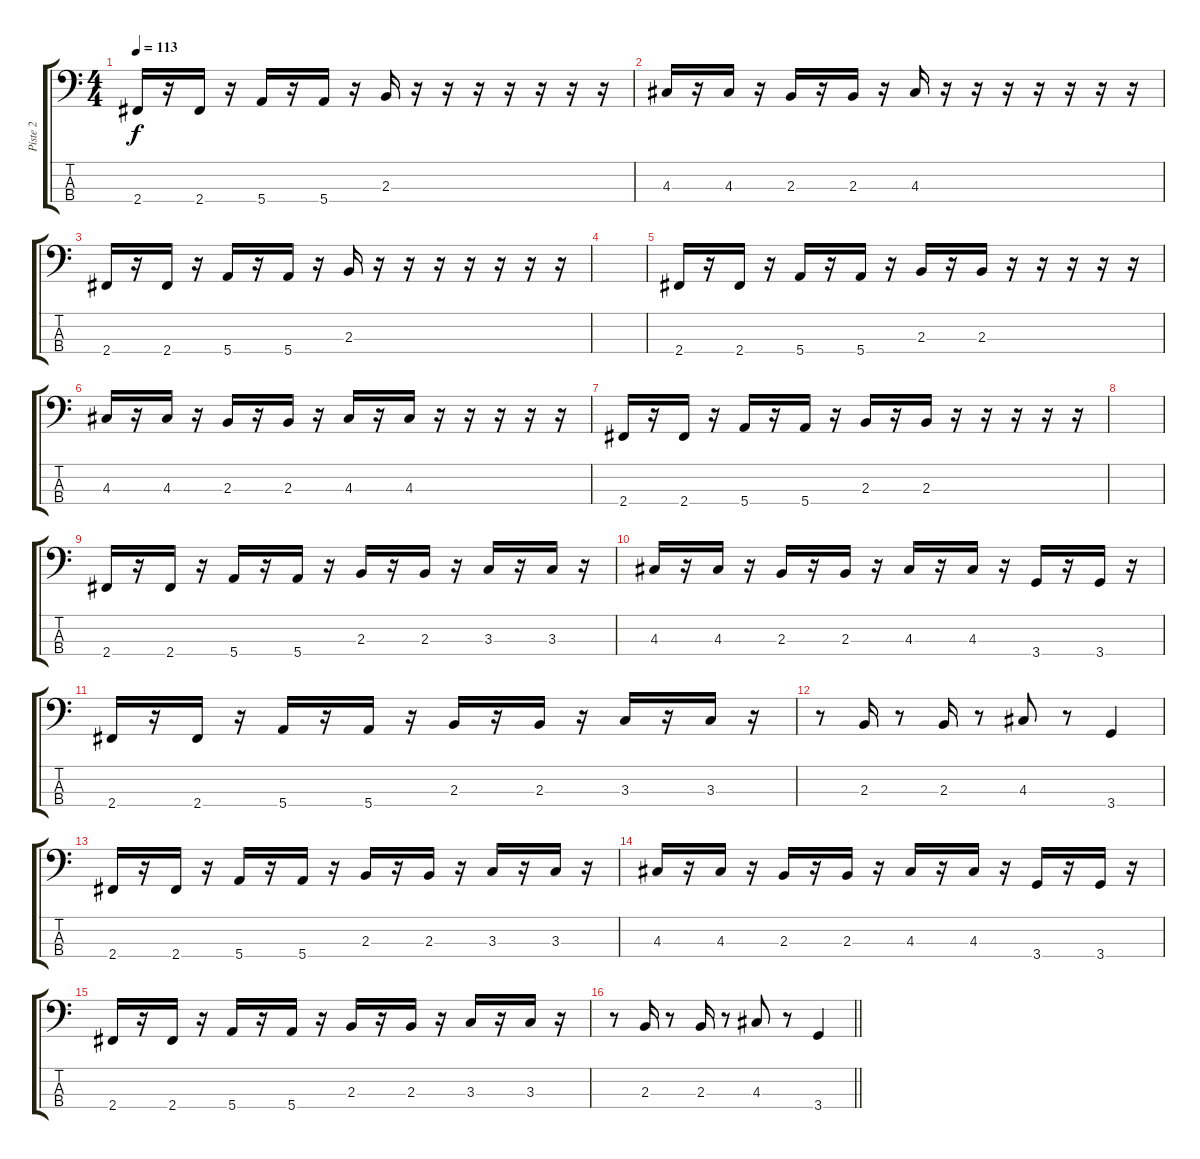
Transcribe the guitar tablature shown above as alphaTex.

\track ("Piste 2" "Piste 2") {instrument electricbassfinger}
\staff {score tabs}
\tuning (G2 D2 A1 E1) {hide}
\ts (4 4)
\tempo 113
\clef f4
\ks c
2.4.16{dy f} r.16 2.4.16 r.16 5.4.16 r.16 5.4.16 r.16 2.3.16 r.16 r.16 r.16 r.16 r.16 r.16 r.16 |
4.3.16 r.16 4.3.16 r.16 2.3.16 r.16 2.3.16 r.16 4.3.16 r.16 r.16 r.16 r.16 r.16 r.16 r.16 |
2.4.16 r.16 2.4.16 r.16 5.4.16 r.16 5.4.16 r.16 2.3.16 r.16 r.16 r.16 r.16 r.16 r.16 r.16 |
|
2.4.16 r.16 2.4.16 r.16 5.4.16 r.16 5.4.16 r.16 2.3.16 r.16 2.3.16 r.16 r.16 r.16 r.16 r.16 |
4.3.16 r.16 4.3.16 r.16 2.3.16 r.16 2.3.16 r.16 4.3.16 r.16 4.3.16 r.16 r.16 r.16 r.16 r.16 |
2.4.16 r.16 2.4.16 r.16 5.4.16 r.16 5.4.16 r.16 2.3.16 r.16 2.3.16 r.16 r.16 r.16 r.16 r.16 |
|
2.4.16 r.16 2.4.16 r.16 5.4.16 r.16 5.4.16 r.16 2.3.16 r.16 2.3.16 r.16 3.3.16 r.16 3.3.16 r.16 |
4.3.16 r.16 4.3.16 r.16 2.3.16 r.16 2.3.16 r.16 4.3.16 r.16 4.3.16 r.16 3.4.16 r.16 3.4.16 r.16 |
2.4.16 r.16 2.4.16 r.16 5.4.16 r.16 5.4.16 r.16 2.3.16 r.16 2.3.16 r.16 3.3.16 r.16 3.3.16 r.16 |
r.8 2.3.16 r.8 2.3.16 r.8 4.3.8 r.8 3.4.4 |
2.4.16 r.16 2.4.16 r.16 5.4.16 r.16 5.4.16 r.16 2.3.16 r.16 2.3.16 r.16 3.3.16 r.16 3.3.16 r.16 |
4.3.16 r.16 4.3.16 r.16 2.3.16 r.16 2.3.16 r.16 4.3.16 r.16 4.3.16 r.16 3.4.16 r.16 3.4.16 r.16 |
2.4.16 r.16 2.4.16 r.16 5.4.16 r.16 5.4.16 r.16 2.3.16 r.16 2.3.16 r.16 3.3.16 r.16 3.3.16 r.16 |
\barLineRight lightlight
r.8 2.3.16 r.8 2.3.16 r.8 4.3.8 r.8 3.4.4
